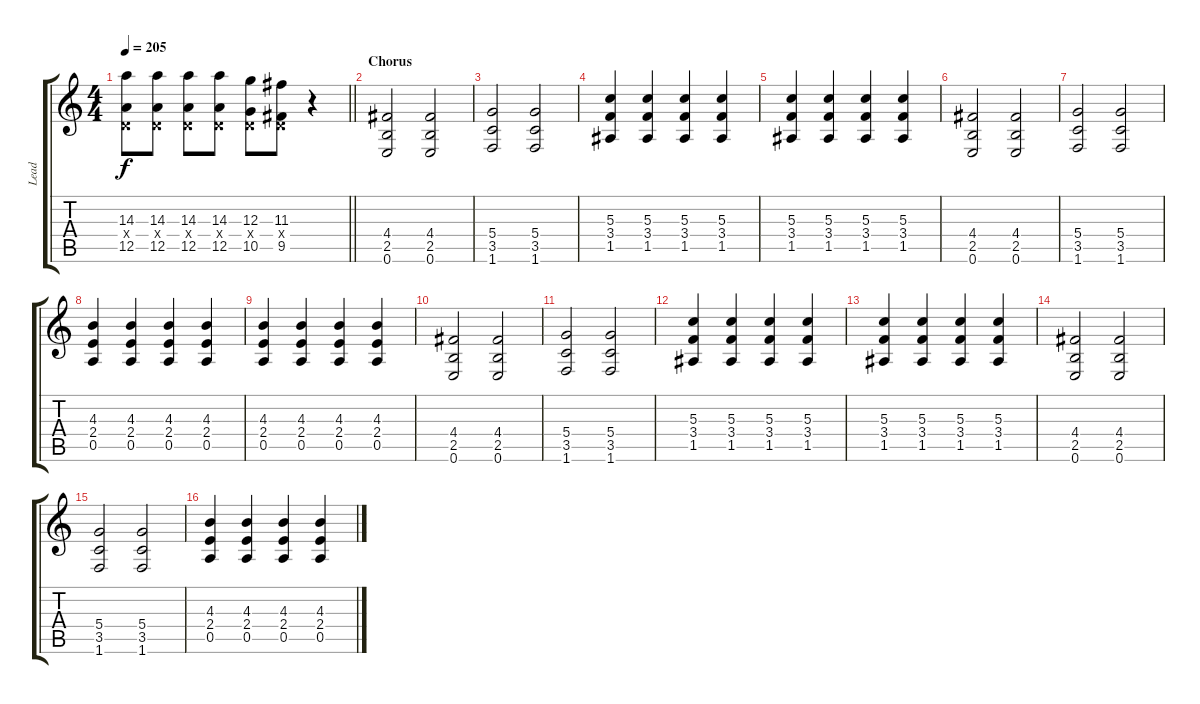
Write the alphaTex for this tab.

\track ("Lead" "Lead") {instrument distortionguitar}
\staff {score tabs}
\tuning (E4 B3 G3 D3 A2 E2) {hide}
\ts (4 4)
\tempo 205
\clef g2
\barLineRight lightlight
\ks c
(14.3 0.4{x} 12.5).8{dy f} (14.3 0.4{x} 12.5).8 (14.3 0.4{x} 12.5).8 (14.3 0.4{x} 12.5).8 (12.3 0.4{x} 10.5).8 (11.3 0.4{x} 9.5).8 r.4 |
\section ("" "Chorus")
(4.4 2.5 0.6).2 (4.4 2.5 0.6).2 |
(5.4 3.5 1.6).2 (5.4 3.5 1.6).2 |
(5.3 3.4 1.5).4 (5.3 3.4 1.5).4 (5.3 3.4 1.5).4 (5.3 3.4 1.5).4 |
(5.3 3.4 1.5).4 (5.3 3.4 1.5).4 (5.3 3.4 1.5).4 (5.3 3.4 1.5).4 |
(4.4 2.5 0.6).2 (4.4 2.5 0.6).2 |
(5.4 3.5 1.6).2 (5.4 3.5 1.6).2 |
(4.3 2.4 0.5).4 (4.3 2.4 0.5).4 (4.3 2.4 0.5).4 (4.3 2.4 0.5).4 |
(4.3 2.4 0.5).4 (4.3 2.4 0.5).4 (4.3 2.4 0.5).4 (4.3 2.4 0.5).4 |
(4.4 2.5 0.6).2 (4.4 2.5 0.6).2 |
(5.4 3.5 1.6).2 (5.4 3.5 1.6).2 |
(5.3 3.4 1.5).4 (5.3 3.4 1.5).4 (5.3 3.4 1.5).4 (5.3 3.4 1.5).4 |
(5.3 3.4 1.5).4 (5.3 3.4 1.5).4 (5.3 3.4 1.5).4 (5.3 3.4 1.5).4 |
(4.4 2.5 0.6).2 (4.4 2.5 0.6).2 |
(5.4 3.5 1.6).2 (5.4 3.5 1.6).2 |
(4.3 2.4 0.5).4 (4.3 2.4 0.5).4 (4.3 2.4 0.5).4 (4.3 2.4 0.5).4
